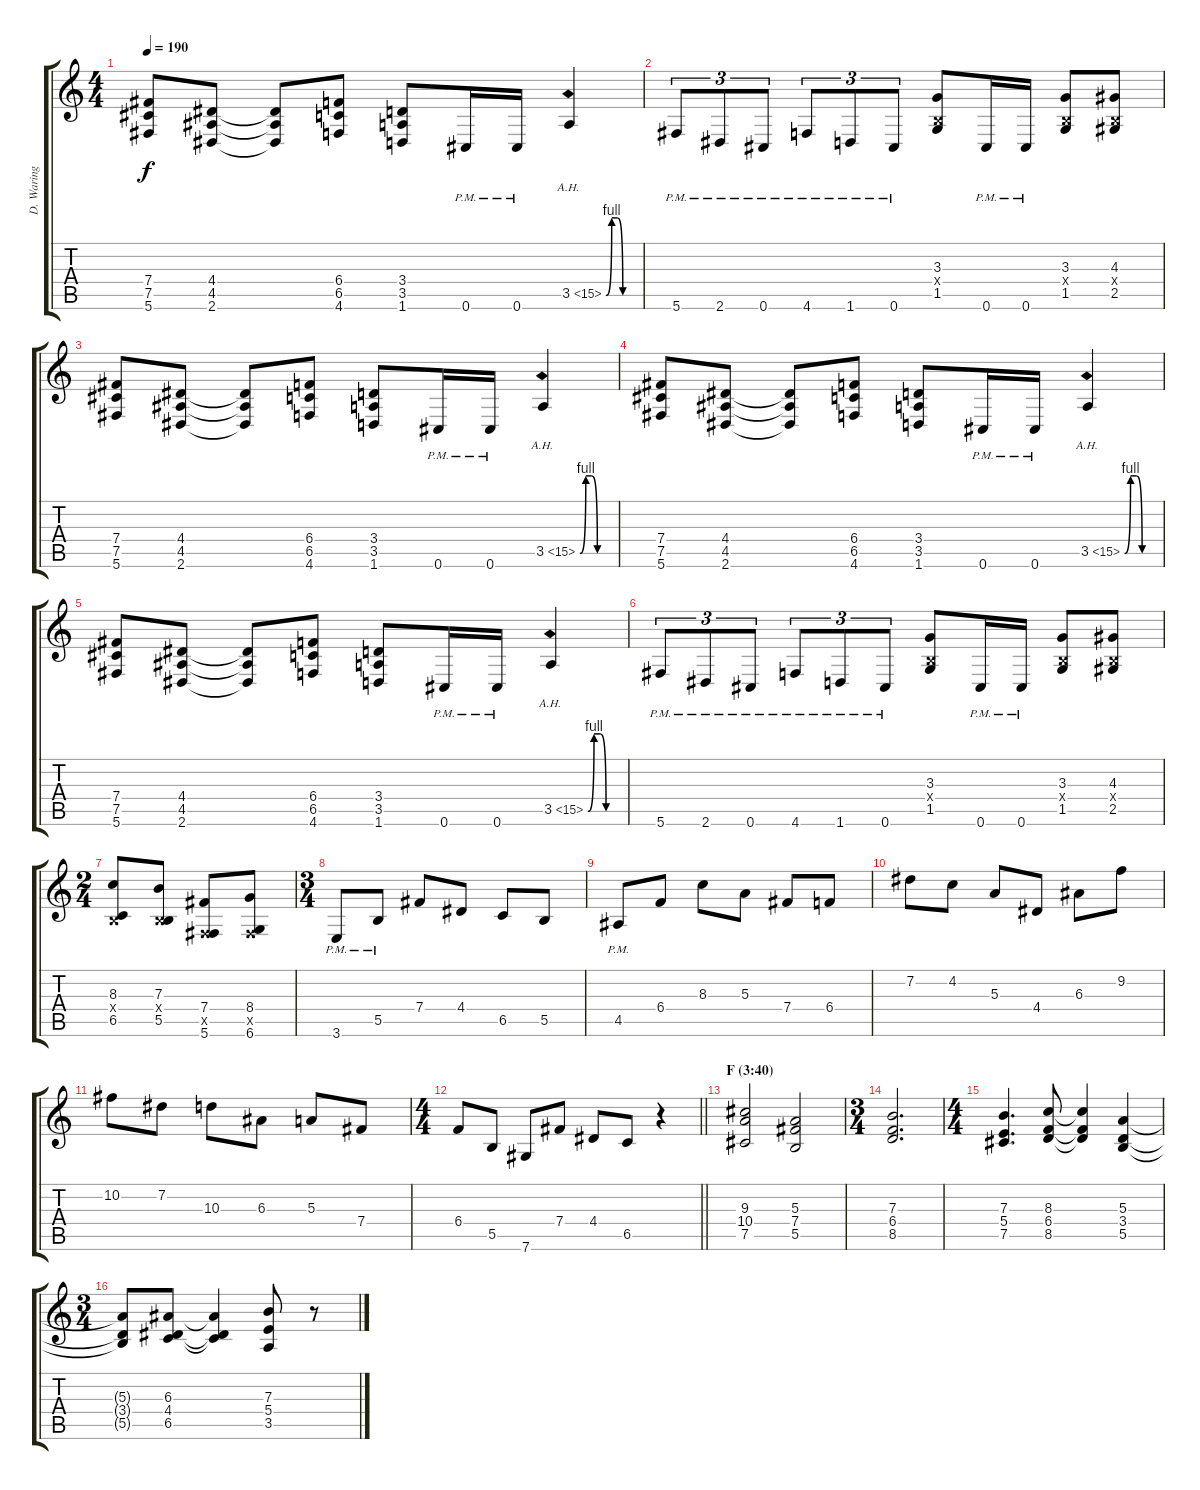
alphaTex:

\track ("D. Waring Gtr." "D. Waring ") {instrument distortionguitar}
\staff {score tabs}
\tuning (Db4 Ab3 E3 B2 Gb2 Db2) {hide}
\ts (4 4)
\tempo 190
\clef g2
\ks c
(7.4 7.5 5.6).8{dy f} (4.4 4.5 2.6).8 (4.4{t} 4.5{t} 2.6{t}).8 (6.4 6.5 4.6).8 (3.4 3.5 1.6).8 0.6{pm}.16 0.6{pm}.16 3.5{be (custom 0 0 10 4 20 4 30 0 60 0) ah 12}.4 |
5.6{pm}.8{tu (3 2)} 2.6{pm}.8{tu (3 2)} 0.6{pm}.8{tu (3 2)} 4.6{pm}.8{tu (3 2)} 1.6{pm}.8{tu (3 2)} 0.6{pm}.8{tu (3 2)} (3.3 0.4{x} 1.5).8 0.6{pm}.16 0.6{pm}.16 (3.3 0.4{x} 1.5).8 (4.3 0.4{x} 2.5).8 |
(7.4 7.5 5.6).8 (4.4 4.5 2.6).8 (4.4{t} 4.5{t} 2.6{t}).8 (6.4 6.5 4.6).8 (3.4 3.5 1.6).8 0.6{pm}.16 0.6{pm}.16 3.5{be (custom 0 0 10 4 20 4 30 0 60 0) ah 12}.4 |
(7.4 7.5 5.6).8 (4.4 4.5 2.6).8 (4.4{t} 4.5{t} 2.6{t}).8 (6.4 6.5 4.6).8 (3.4 3.5 1.6).8 0.6{pm}.16 0.6{pm}.16 3.5{be (custom 0 0 10 4 20 4 30 0 60 0) ah 12}.4 |
(7.4 7.5 5.6).8 (4.4 4.5 2.6).8 (4.4{t} 4.5{t} 2.6{t}).8 (6.4 6.5 4.6).8 (3.4 3.5 1.6).8 0.6{pm}.16 0.6{pm}.16 3.5{be (custom 0 0 10 4 20 4 30 0 60 0) ah 12}.4 |
5.6{pm}.8{tu (3 2)} 2.6{pm}.8{tu (3 2)} 0.6{pm}.8{tu (3 2)} 4.6{pm}.8{tu (3 2)} 1.6{pm}.8{tu (3 2)} 0.6{pm}.8{tu (3 2)} (3.3 0.4{x} 1.5).8 0.6{pm}.16 0.6{pm}.16 (3.3 0.4{x} 1.5).8 (4.3 0.4{x} 2.5).8 |
\ts (2 4)
(8.3 0.4{x} 6.5).8 (7.3 0.4{x} 5.5).8 (7.4 0.5{x} 5.6).8 (8.4 0.5{x} 6.6).8 |
\ts (3 4)
3.6{pm}.8 5.5{pm}.8 7.4.8 4.4.8 6.5.8 5.5.8 |
4.5{pm}.8 6.4.8 8.3.8 5.3.8 7.4.8 6.4.8 |
7.2.8 4.2.8 5.3.8 4.4.8 6.3.8 9.2.8 |
10.2.8 7.2.8 10.3.8 6.3.8 5.3.8 7.4.8 |
\ts (4 4)
\barLineRight lightlight
6.4.8 5.5.8 7.6.8 7.4.8 4.4.8 6.5.8 r.4 |
\section ("" "F (3:40)")
(9.3 10.4 7.5).2{instrument electricguitarclean} (5.3 7.4 5.5).2 |
\ts (3 4)
(7.3 6.4 8.5).2{d} |
\ts (4 4)
(7.3 5.4 7.5).4{d} (8.3 6.4 8.5).8 (8.3{t} 6.4{t} 8.5{t}).4 (5.3 3.4 5.5).4 |
\ts (3 4)
(5.3{t} 3.4{t} 5.5{t}).8 (6.3 4.4 6.5).8 (6.3{t} 4.4{t} 6.5{t}).4 (7.3 5.4 3.5).8 r.8
